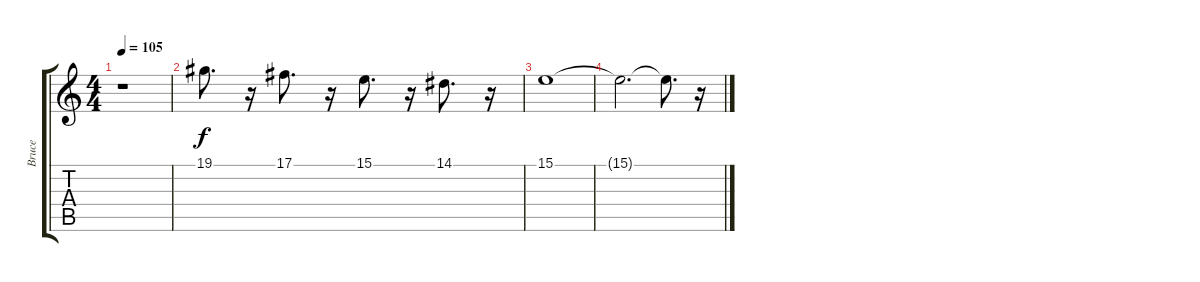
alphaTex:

\track ("Bruce" "Bruce") {instrument voiceoohs}
\staff {score tabs}
\tuning (Db4 Ab3 E3 B2 Gb2 Db2) {hide}
\ts (4 4)
\tempo 105
\clef g2
\ks c
r.1{dy f} |
19.1.8{d} r.16 17.1.8{d} r.16 15.1.8{d} r.16 14.1.8{d} r.16 |
15.1.1 |
15.1{t}.2{d} 15.1{t}.8{d} r.16
